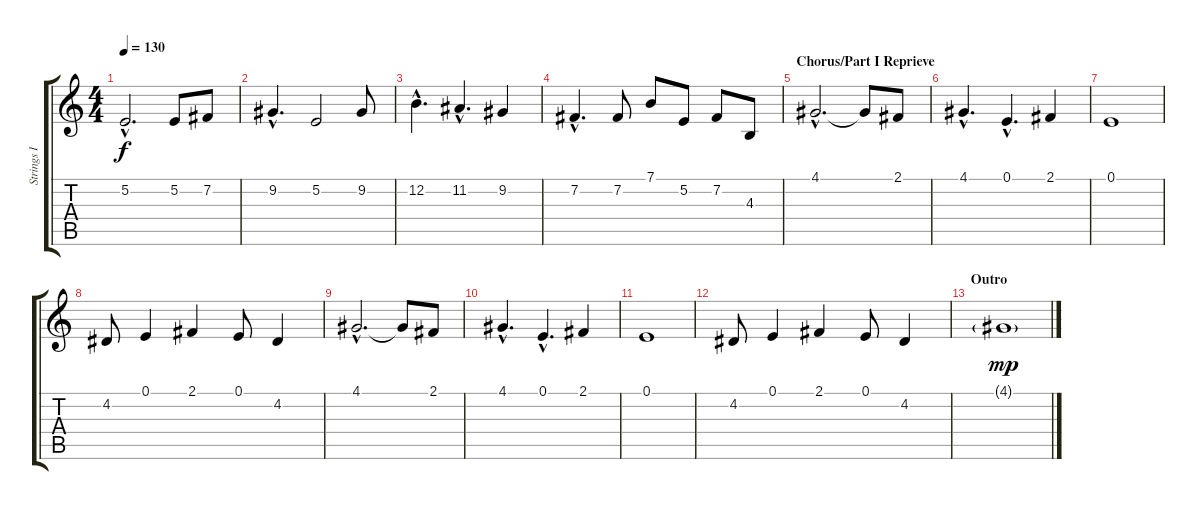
\track ("Strings I" "Strings I") {instrument stringensemble1}
\staff {score tabs}
\tuning (E4 B3 G3 D3 A2 E2) {hide}
\ts (4 4)
\tempo 130
\clef g2
\ks c
5.2{hac}.2{d dy f} 5.2.8 7.2.8 |
9.2{hac}.4{d} 5.2.2 9.2.8 |
12.2{hac}.4{d} 11.2{hac}.4{d} 9.2.4 |
7.2{hac}.4{d} 7.2.8 7.1.8 5.2.8 7.2.8 4.3.8 |
\section ("" "Chorus/Part I Reprieve")
4.1{hac}.2{d} 4.1{t}.8 2.1.8 |
4.1{hac}.4{d} 0.1{hac}.4{d} 2.1.4 |
0.1.1 |
4.2.8 0.1.4 2.1.4 0.1.8 4.2.4 |
4.1{hac}.2{d} 4.1{t}.8 2.1.8 |
4.1{hac}.4{d} 0.1{hac}.4{d} 2.1.4 |
0.1.1 |
4.2.8 0.1.4 2.1.4 0.1.8 4.2.4 |
\section ("" "Outro")
4.1{g}.1{dy mp}
